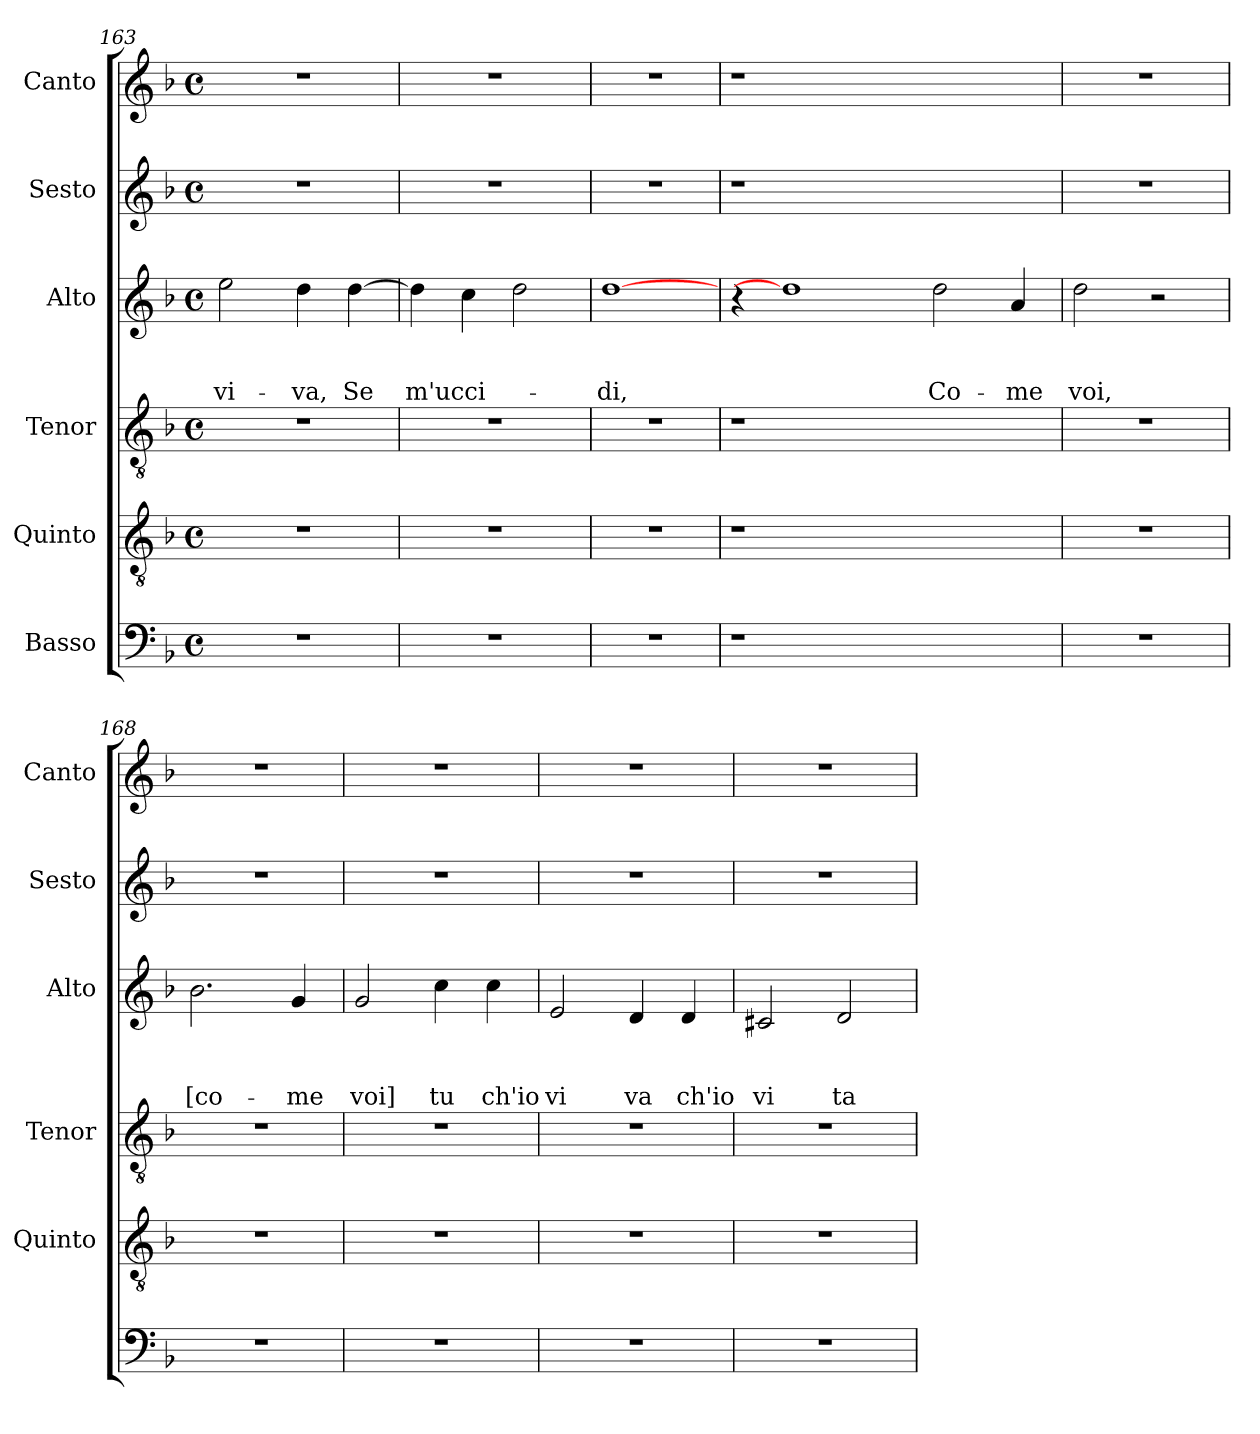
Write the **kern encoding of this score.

**kern	**kern	**kern	**kern	**text	**text	**text	**kern	**kern
*part6	*part5	*part4	*part3	*part3	*part3	*part3	*part2	*part1
*staff6	*staff5	*staff4	*staff3	*staff3	*staff3	*staff3	*staff2	*staff1
*I"Basso	*I"Quinto	*I"Tenor	*I"Alto	*	*	*	*I"Sesto	*I"Canto
*	*I'Quinto	*I'Tenor	*I'Alto	*	*	*	*I'Sesto	*I'Canto
*clefF4	*clefGv2	*clefGv2	*clefG2	*	*	*	*clefG2	*clefG2
*k[b-]	*k[b-]	*k[b-]	*k[b-]	*	*	*	*k[b-]	*k[b-]
*F:	*F:	*F:	*F:	*	*	*	*F:	*F:
*M4/4	*M4/4	*M4/4	*M4/4	*	*	*	*M4/4	*M4/4
*met(c)	*met(c)	*met(c)	*met(c)	*	*	*	*met(c)	*met(c)
=163	=163	=163	=163	=163	=163	=163	=163	=163
!	!	!	!	!	!	!LO:LY:b	!	!
1r	1r	1r	2ee\	.	.	vi-	1r	1r
!	!	!	!	!	!	!LO:LY:b	!	!
.	.	.	4dd\	.	.	-va,	.	.
!	!	!	!	!	!	!LO:LY:b	!	!
.	.	.	[<4dd\	.	.	Se	.	.
=164	=164	=164	=164	=164	=164	=164	=164	=164
!	!	!	!	!	!	!LO:LY:b	!	!
1r	1r	1r	4dd\]	.	.	m'ucci-	1r	1r
.	.	.	4cc\	.	.	.	.	.
.	.	.	2dd\	.	.	.	.	.
=165	=165	=165	=165	=165	=165	=165	=165	=165
!	!	!	!	!	!	!LO:LY:b	!	!
1r	1r	1r	[1dd	.	.	-di,	1r	1r
=166	=166	=166	=166	=166	=166	=166	=166	=166
1r	1r	1r	4r	.	.	.	1r	1r
.	.	.	1dd]	.	.	.	.	.
1ryy	1ryy	1ryy	.	.	.	.	1ryy	1ryy
!	!	!	!	!	!	!LO:LY:b	!	!
.	.	.	2dd\	.	.	Co-	.	.
!	!	!	!	!	!	!LO:LY:b	!	!
.	.	.	4a/	.	.	-me	.	.
=167	=167	=167	=167	=167	=167	=167	=167	=167
!	!	!	!	!	!	!LO:LY:b	!	!
1r	1r	1r	2dd\	.	.	voi,	1r	1r
.	.	.	2r	.	.	.	.	.
=168	=168	=168	=168	=168	=168	=168	=168	=168
!	!	!	!	!	!	!LO:LY:b	!	!
1r	1r	1r	2.b-\	.	.	[co-	1r	1r
!	!	!	!	!	!	!LO:LY:b	!	!
.	.	.	4g/	.	.	-me	.	.
=169	=169	=169	=169	=169	=169	=169	=169	=169
!	!	!	!	!	!	!LO:LY:b	!	!
1r	1r	1r	2g/	.	.	voi]	1r	1r
!	!	!	!	!	!	!LO:LY:b	!	!
.	.	.	4cc\	.	.	tu	.	.
!	!	!	!	!	!	!LO:LY:b	!	!
.	.	.	4cc\	.	.	ch'io	.	.
!!LO:LB:g=z
=170	=170	=170	=170	=170	=170	=170	=170	=170
!	!	!	!	!	!	!LO:LY:b	!	!
1r	1r	1r	2e/	.	.	vi	1r	1r
!	!	!	!	!	!	!LO:LY:b	!	!
.	.	.	4d/	.	.	va	.	.
!	!	!	!	!	!	!LO:LY:b	!	!
.	.	.	4d/	.	.	ch'io	.	.
=171	=171	=171	=171	=171	=171	=171	=171	=171
!	!	!	!	!	!	!LO:LY:b	!	!
1r	1r	1r	2c#X/	.	.	vi	1r	1r
!	!	!	!	!	!	!LO:LY:b	!	!
.	.	.	2d/	.	.	ta	.	.
=	=	=	=	=	=	=	=	=
*-	*-	*-	*-	*-	*-	*-	*-	*-
